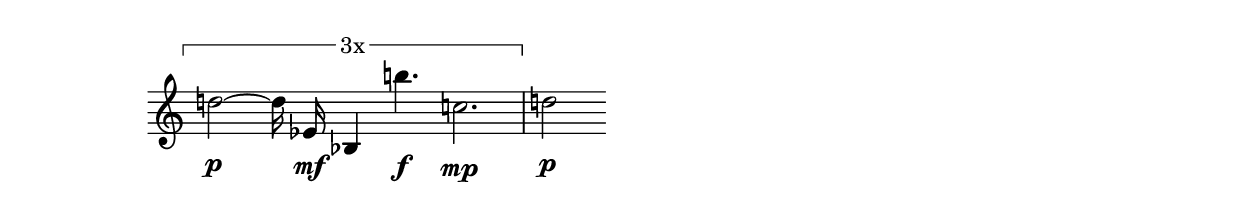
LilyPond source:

\version "2.17.25"

#(define (repeat-stencil grob)
  (let* ((orig (ly:grob-original grob))
         (siblings (ly:spanner-broken-into orig)) ; have we been split?
         (bounds (ly:grob-array->list (ly:grob-object grob 'columns)))
         (refp (ly:grob-system grob))
         ;; we use the first and/or last NonMusicalPaperColumn grob(s) of
         ;; a system in the event that a MeasureCounter spanner is broken
         (all-cols (ly:grob-array->list (ly:grob-object refp 'columns)))
         (all-cols
          (filter
           (lambda (col) (eq? #t (ly:grob-property col 'non-musical)))
           all-cols))
         (left-bound
          (if (or (null? siblings) ; spanner is unbroken
                  (eq? grob (car siblings))) ; or the first piece
              (car bounds)
              (car all-cols)))
         (right-bound
          (if (or (null? siblings)
                  (eq? grob (car (reverse siblings))))
              (car (reverse bounds))
              (car (reverse all-cols))))
         (elts-L (ly:grob-array->list (ly:grob-object left-bound 'elements)))
         (elts-R (ly:grob-array->list (ly:grob-object right-bound 'elements)))
         (break-alignment-L
          (filter
           (lambda (elt) (grob::has-interface elt 'break-alignment-interface))
           elts-L))
         (break-alignment-R
          (filter
           (lambda (elt) (grob::has-interface elt 'break-alignment-interface))
           elts-R))
         (break-alignment-L-ext (ly:grob-extent (car break-alignment-L) refp X))
         (break-alignment-R-ext (ly:grob-extent (car break-alignment-R) refp X))
         (num
           (make-concat-markup
             (list
               (number->string (ly:grob-property grob 'count-from))
               "x")))
         (num
          (if (or (null? siblings)
                  (eq? grob (car siblings)))
              num
              (make-parenthesize-markup num)))
         (num (grob-interpret-markup grob num))
         (num-stil-ext-X (ly:stencil-extent num X))
         (num-stil-ext-Y (ly:stencil-extent num Y))
         (num (ly:stencil-aligned-to num X (ly:grob-property grob 'self-alignment-X)))
         (num
          (ly:stencil-translate-axis
           num
           (+ (interval-length break-alignment-L-ext)
              (* 0.5
                 (- (car break-alignment-R-ext)
                    (cdr break-alignment-L-ext))))
           X))
         (bracket-L
           (markup
            #:override '(filled . #f)
             #:path
               0.1 ; line-thickness
               `((moveto 0.5 ,(* 0.5 (interval-length num-stil-ext-Y)))
                 (lineto ,(* 0.5
                             (- (car break-alignment-R-ext)
                                (cdr break-alignment-L-ext)
                                (interval-length num-stil-ext-X)))
                         ,(* 0.5 (interval-length num-stil-ext-Y)))
                 (closepath)
                 (rlineto 0.0 -1.0))))
         (bracket-R
           (markup
            #:override '(filled . #f)
             #:path
               0.1 ; line-thickness
               `((moveto ,(* 0.5
                             (- (car break-alignment-R-ext)
                                (cdr break-alignment-L-ext)
                                (interval-length num-stil-ext-X)))
                          ,(* 0.5 (interval-length num-stil-ext-Y)))
                 (lineto 0.5
                         ,(* 0.5 (interval-length num-stil-ext-Y)))
                 (closepath)
                 (rlineto 0.0 -1.0))))
         (bracket-L (grob-interpret-markup grob bracket-L))
         (bracket-R (grob-interpret-markup grob bracket-R))
         (num (ly:stencil-combine-at-edge num X LEFT bracket-L 0.4))
         (num (ly:stencil-combine-at-edge num X RIGHT bracket-R 0.4)))
    num))


\relative c'' {
  \override Staff.MeasureCounter.font-encoding = #'latin1
  \override Staff.MeasureCounter.font-size = 0
  \override Staff.MeasureCounter.stencil = #repeat-stencil
  \override Staff.MeasureCounter.outside-staff-horizontal-padding = #0
  \time 8/4
  \once \override Staff.MeasureCounter.count-from = 3
  \override Staff.DynamicLineSpanner.padding = 2
  \startMeasureCount
  d!2~\p d16 \noBeam es,\mf bes4 b''!4.\f c,!2.\mp
  \stopMeasureCount
  d!2\p
}

\layout {
  \context {
    \Staff
    \consists #Measure_counter_engraver
    \remove "Time_signature_engraver"
  }
}
